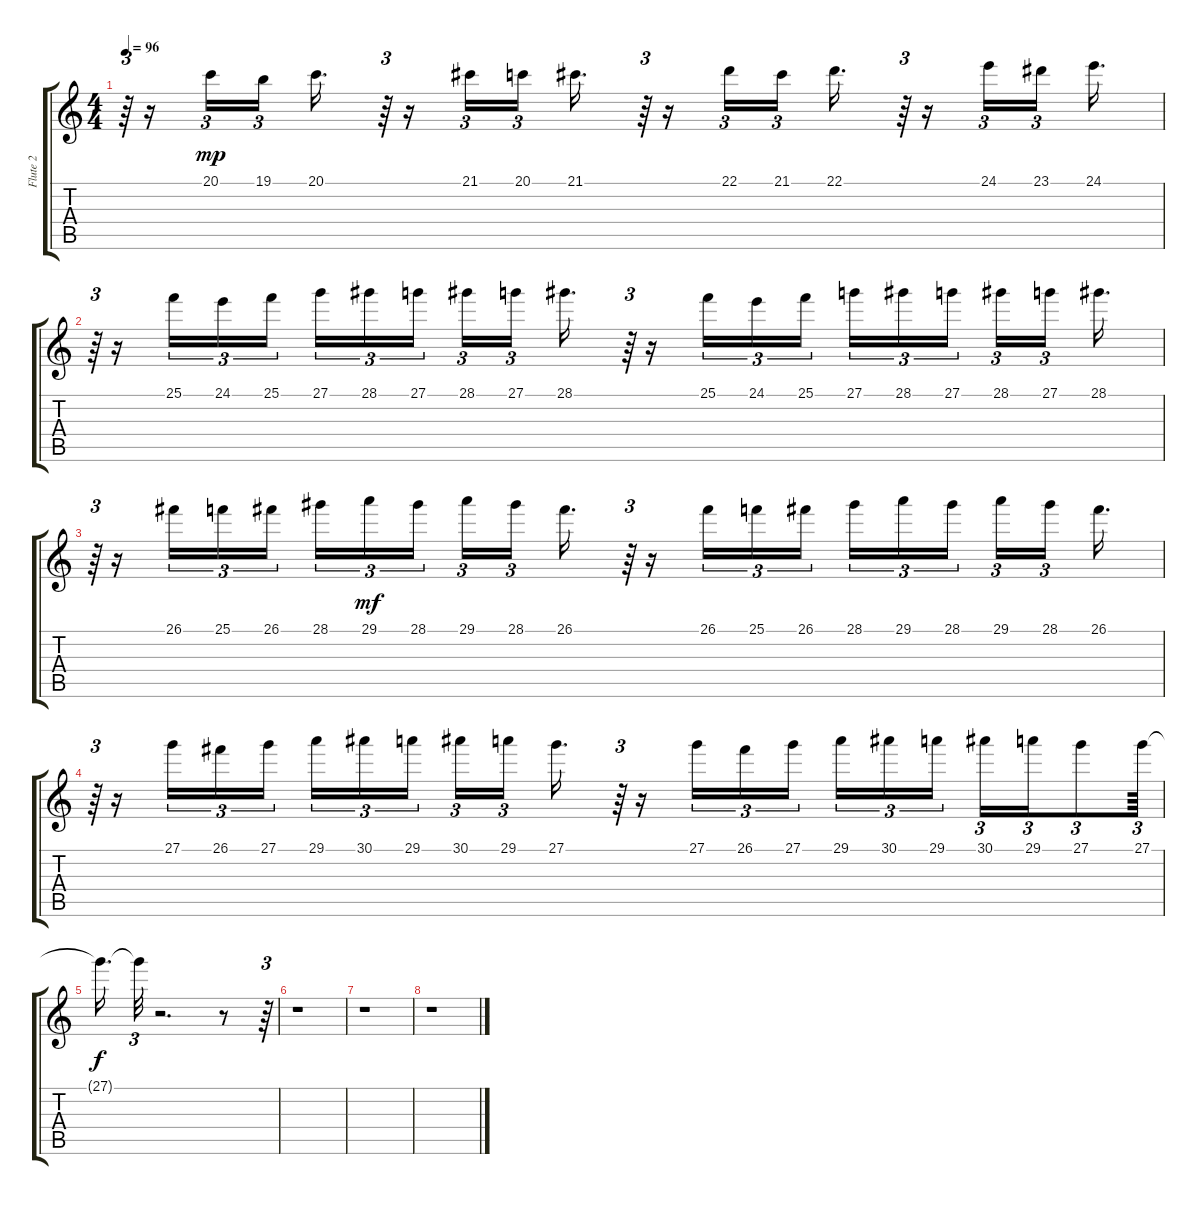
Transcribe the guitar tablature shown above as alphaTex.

\track ("Flute 2" "Flute 2") {instrument flute}
\staff {score tabs}
\tuning (E4 B3 G3 D3 A2 E2) {hide}
\ts (4 4)
\tempo 96
\clef g2
\ks c
r.64{tu (3 2) dy mp} r.16 20.1.16{tu (3 2)} 19.1.16{tu (3 2) beam splitsecondary} 20.1.16{d} r.64{tu (3 2)} r.16 21.1.16{tu (3 2)} 20.1.16{tu (3 2) beam splitsecondary} 21.1.16{d} r.64{tu (3 2)} r.16 22.1.16{tu (3 2)} 21.1.16{tu (3 2) beam splitsecondary} 22.1.16{d} r.64{tu (3 2)} r.16 24.1.16{tu (3 2)} 23.1.16{tu (3 2) beam splitsecondary} 24.1.16{d} |
r.64{tu (3 2)} r.16 25.1.16{tu (3 2)} 24.1.16{tu (3 2)} 25.1.16{tu (3 2) beam splitsecondary} 27.1.16{tu (3 2)} 28.1.16{tu (3 2)} 27.1.16{tu (3 2) beam splitsecondary} 28.1.16{tu (3 2)} 27.1.16{tu (3 2) beam splitsecondary} 28.1.16{d} r.64{tu (3 2)} r.16 25.1.16{tu (3 2)} 24.1.16{tu (3 2)} 25.1.16{tu (3 2) beam splitsecondary} 27.1.16{tu (3 2)} 28.1.16{tu (3 2)} 27.1.16{tu (3 2) beam splitsecondary} 28.1.16{tu (3 2)} 27.1.16{tu (3 2) beam splitsecondary} 28.1.16{d} |
r.64{tu (3 2)} r.16 26.1.16{tu (3 2)} 25.1.16{tu (3 2)} 26.1.16{tu (3 2) beam splitsecondary} 28.1.16{tu (3 2)} 29.1.16{tu (3 2) dy mf} 28.1.16{tu (3 2) beam splitsecondary} 29.1.16{tu (3 2)} 28.1.16{tu (3 2) beam splitsecondary} 26.1.16{d} r.64{tu (3 2)} r.16 26.1.16{tu (3 2)} 25.1.16{tu (3 2)} 26.1.16{tu (3 2) beam splitsecondary} 28.1.16{tu (3 2)} 29.1.16{tu (3 2)} 28.1.16{tu (3 2) beam splitsecondary} 29.1.16{tu (3 2)} 28.1.16{tu (3 2) beam splitsecondary} 26.1.16{d} |
r.64{tu (3 2)} r.16 27.1.16{tu (3 2)} 26.1.16{tu (3 2)} 27.1.16{tu (3 2) beam splitsecondary} 29.1.16{tu (3 2)} 30.1.16{tu (3 2)} 29.1.16{tu (3 2) beam splitsecondary} 30.1.16{tu (3 2)} 29.1.16{tu (3 2) beam splitsecondary} 27.1.16{d} r.64{tu (3 2)} r.16 27.1.16{tu (3 2)} 26.1.16{tu (3 2)} 27.1.16{tu (3 2) beam splitsecondary} 29.1.16{tu (3 2)} 30.1.16{tu (3 2)} 29.1.16{tu (3 2) beam splitsecondary} 30.1.16{tu (3 2)} 29.1.16{tu (3 2)} 27.1.8{tu (3 2)} 27.1.64{tu (3 2)} |
27.1{t}.16{d dy f} 27.1{t}.32{tu (3 2)} r.2{d} r.8 r.64{tu (3 2)} |
r.1 |
r.1 |
r.1
